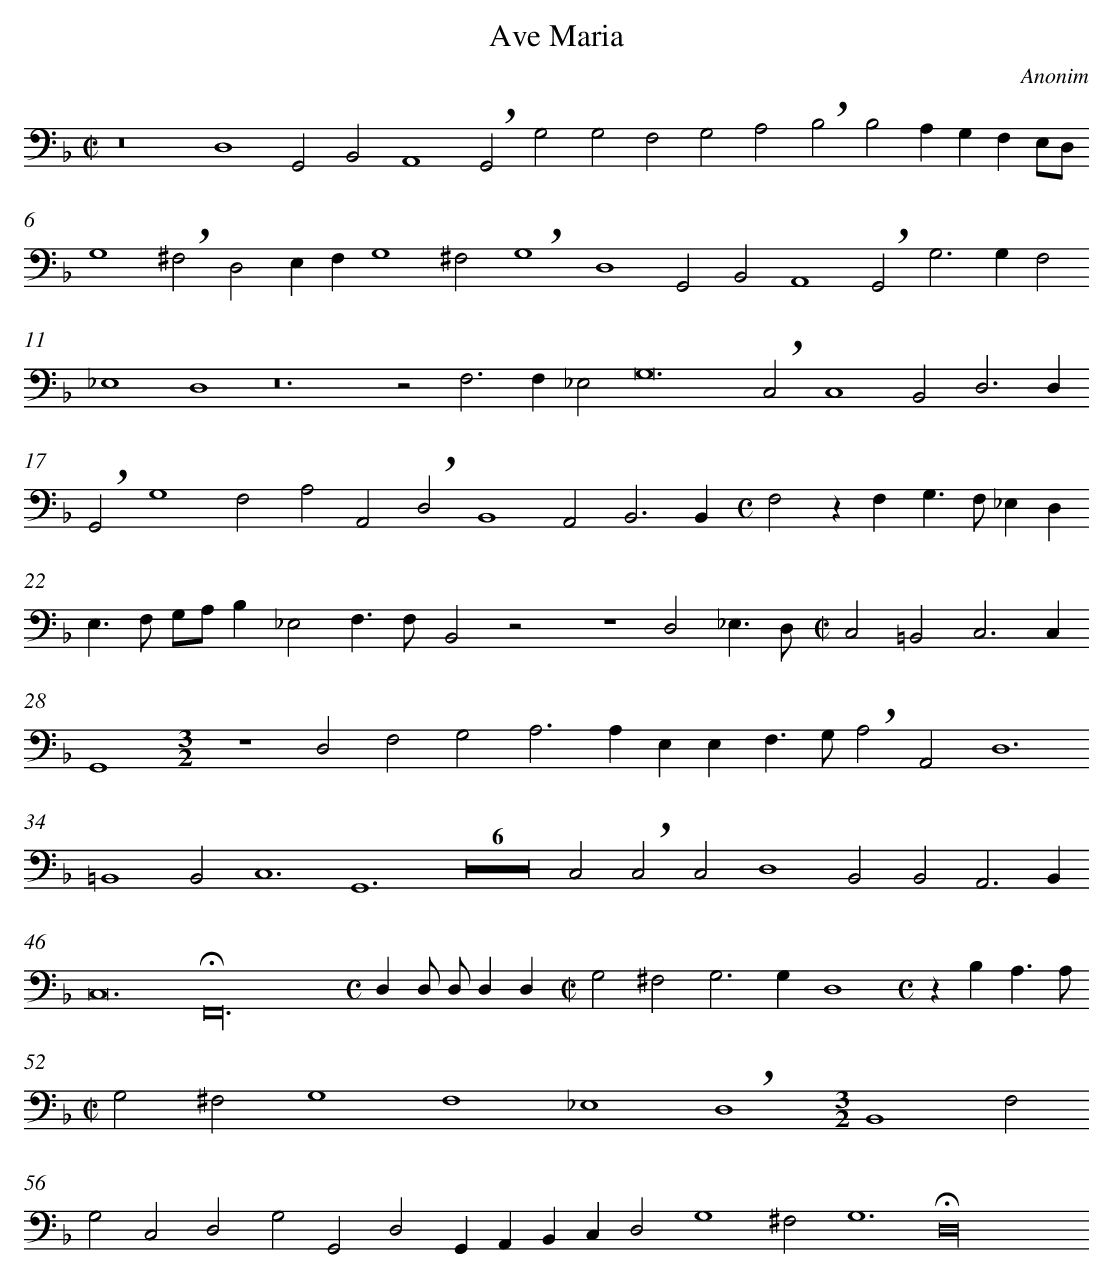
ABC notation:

X:1
T: Ave Maria
C: Anonim
L: 1/4
M: C|
K: F clef=bass
z8 [|]
D,4G,,2B,,2 [|]
A,,4!breath!G,,2G,2 [|]
G,2F,2G,2A,2 [|]
!breath!B,2B,2A,G,F,E,/D,/ [|]
G,4!breath!^F,2D,2 [|]
E,F,G,4^F,2 [|]
!breath!G,4D,4 [|]
G,,2B,,2A,,4 [|]
!breath!G,,2G,2>G,2F,2 [|]
_E,4D,4 [|]
z12 [|]
z2F,2>F,2_E,2 [|]
G,12 [|]
!breath!C,2C,4 [|]
B,,2D,3D, [|]
!breath!G,,2G,4F,2 [|]
A,2A,,2!breath!D,2B,,4 [|]
A,,2B,,3B,, [|]
[M:C]F,2zF, [|]
G,>F,_E,D, [|]
E,>F, G,/A,/B, [|]
_E,2F,3/F,/ [|]
B,,2z2 [|]
z4 [|]
D,2_E,3/D,/ [|]
[M:C|]C,2=B,,2C,3C, [|]
G,,4 [|]
[M:3/2]z6 [|]
D,2F,2G,2 [|]
A,2>A,2E,E, [|]
F,>G,!breath!A,2A,,2 [|]
D,6 [|]
=B,,4B,,2 [|]
C,6 [|]
G,,6 [|]
Z6 [|]
C,2!breath!C,2C,2 [|]
D,4B,,2 [|]
B,,2A,,3B,, [|]
C,12 [|]
!fermata!F,,24 [|]
[M:C]D,D,/ D,/D,D, [|]
[M:C|]G,2^F,2G,3G, [|]
D,4 [|]
[M:C]zB,A,3/A,/ [|]
[M:C|]G,2^F,2G,4 [|]
F,4_E,4 [|]
!breath!D,4 [|]
[M:3/2]B,,4F,2 [|]
G,2C,2D,2 [|]
G,2G,,2D,2 [|]
G,,A,,B,,C,D,2 [|]
G,4^F,2 [|]
G,6 [|]
!fermata!D,24 [|]
